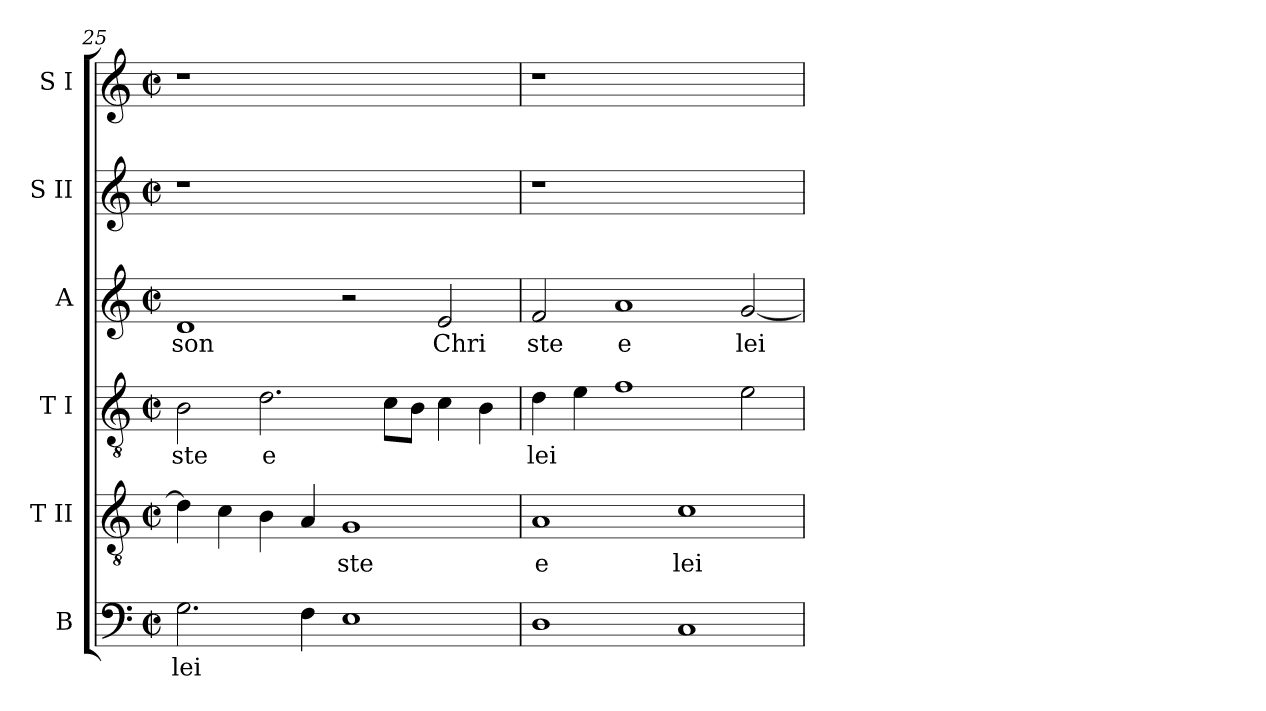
**kern	**text	**kern	**text	**kern	**text	**kern	**text	**kern	**kern
*part6	*part6	*part5	*part5	*part4	*part4	*part3	*part3	*part2	*part1
*staff6	*staff6	*staff5	*staff5	*staff4	*staff4	*staff3	*staff3	*staff2	*staff1
*I"B	*	*I"T II	*	*I"T I	*	*I"A	*	*I"S II	*I"S I
*I'B	*	*I'T II	*	*I'T I	*	*I'A	*	*I'S II	*I'S I
*clefF4	*	*clefGv2	*	*clefGv2	*	*clefG2	*	*clefG2	*clefG2
*k[]	*	*k[]	*	*k[]	*	*k[]	*	*k[]	*k[]
*C:	*	*C:	*	*C:	*	*C:	*	*C:	*C:
*M2/2	*	*M2/2	*	*M2/2	*	*M2/2	*	*M2/2	*M2/2
*met(c|)	*	*met(c|)	*	*met(c|)	*	*met(c|)	*	*met(c|)	*met(c|)
=25	=25	=25	=25	=25	=25	=25	=25	=25	=25
!	!LO:LY:b:cj	!	!LO:LY:b:cj	!	!LO:LY:b:cj	!	!LO:LY:b:cj	!	!
2.G\	-lei-	4d\]	.	2B\	-ste	1d	son	1r	1r
!	!	!	!LO:LY:b:cj	!	!	!	!	!	!
.	.	4c\	.	.	.	.	.	.	.
!	!	!	!LO:LY:b:cj	!	!LO:LY:b:cj	!	!	!	!
.	.	4B\	.	2.d\	e-	.	.	.	.
!	!LO:LY:b:cj	!	!LO:LY:b:cj	!	!	!	!	!	!
4F\	--	4A/	.	.	.	.	.	.	.
!	!LO:LY:b:cj	!	!LO:LY:b:cj	!	!	!	!	!	!
1E	--	1G	ste	.	.	2r	.	1ryy	1ryy
!	!	!	!	!	!LO:LY:b:cj	!	!	!	!
.	.	.	.	8c\L	--	.	.	.	.
!	!	!	!	!	!LO:LY:b:cj	!	!	!	!
.	.	.	.	8B\J	--	.	.	.	.
!	!	!	!	!	!LO:LY:b:cj	!	!LO:LY:b:cj	!	!
.	.	.	.	4c\	--	2e/	Chri	.	.
!	!	!	!	!	!LO:LY:b:cj	!	!	!	!
.	.	.	.	4B\	--	.	.	.	.
=26	=26	=26	=26	=26	=26	=26	=26	=26	=26
!	!LO:LY:b:cj	!	!LO:LY:b:cj	!	!LO:LY:b:cj	!	!LO:LY:b:cj	!	!
1D	--	1A	e	4d\	-lei-	2f/	ste	1r	1r
!	!	!	!	!	!LO:LY:b:cj	!	!	!	!
.	.	.	.	4e\	--	.	.	.	.
!	!	!	!	!	!LO:LY:b:cj	!	!LO:LY:b:cj	!	!
.	.	.	.	1f	--	1a	e	.	.
!	!LO:LY:b:cj	!	!LO:LY:b:cj	!	!	!	!	!	!
1C	--	1c	lei	.	.	.	.	1ryy	1ryy
!	!	!	!	!	!LO:LY:b:cj	!	!LO:LY:b:cj	!	!
.	.	.	.	2e\	--	[<2g/	lei	.	.
=	=	=	=	=	=	=	=	=	=
*-	*-	*-	*-	*-	*-	*-	*-	*-	*-
